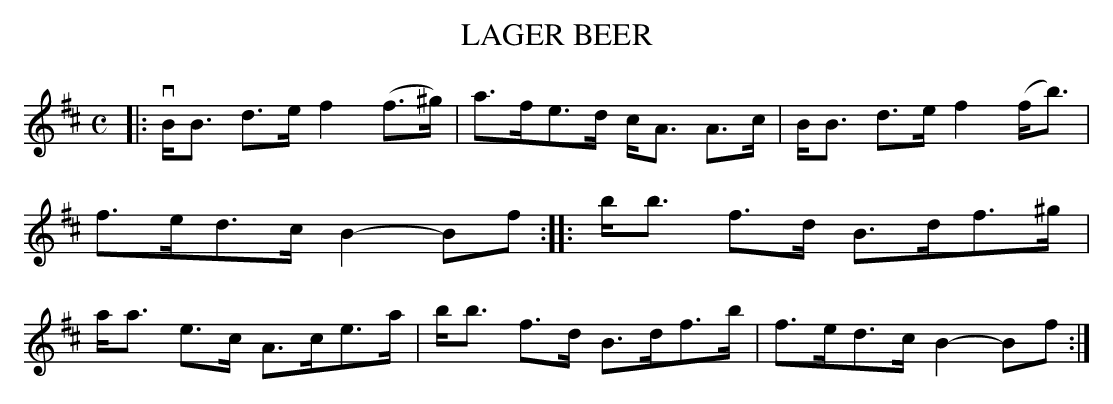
X:1
T: LAGER BEER
M: C
L: 1/8
K: Bm
|:\
vB<B d>e f2(f>^g) | a>fe>d c<A A>c |\
B<B d>e f2(f<b) | f>ed>c B2-Bf ::\
b<b f>d B>df>^g | a<a e>c A>ce>a |\
b<b f>d B>df>b | f>ed>c B2-Bf :|
